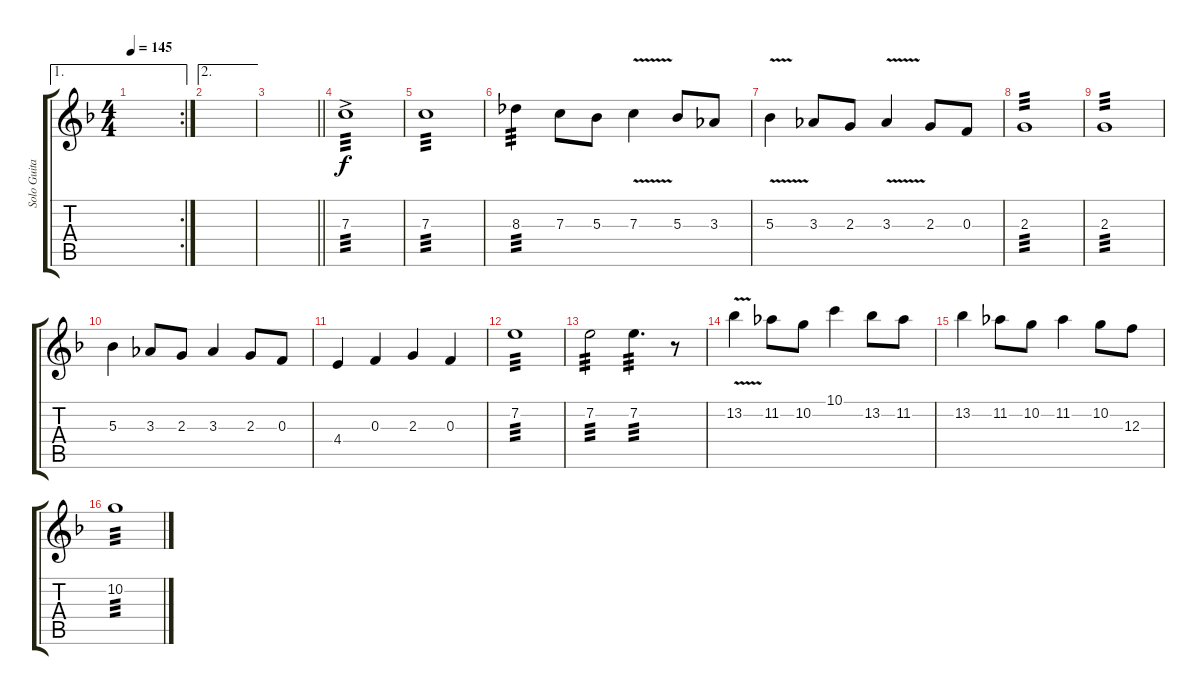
\track ("Solo Guitar" "Solo Guita") {instrument acousticguitarsteel}
\staff {score tabs}
\tuning (D4 A3 F3 C3 G2 C2) {hide}
\ae 1
\rc 2
\ts (4 4)
\tempo 145
\clef g2
\ks f
|
\ae 2
|
\barLineRight lightlight
|
7.3{ac}.1{tp 3} |
7.3.1{tp 3 dy f} |
8.3.4{tp 3} 7.3.8 5.3.8 7.3{v}.4 5.3.8 3.3.8 |
5.3{v}.4 3.3.8 2.3.8 3.3{v}.4 2.3.8 0.3.8 |
2.3.1{tp 3} |
2.3.1{tp 3} |
5.3.4 3.3.8 2.3.8 3.3.4 2.3.8 0.3.8 |
4.4.4 0.3.4 2.3.4 0.3.4 |
7.2.1{tp 3} |
7.2.2{tp 3} 7.2.4{d tp 3} r.8 |
13.2{v}.4 11.2.8 10.2.8 10.1.4 13.2.8 11.2.8 |
13.2.4 11.2.8 10.2.8 11.2.4 10.2.8 12.3.8 |
10.2.1{tp 3}
